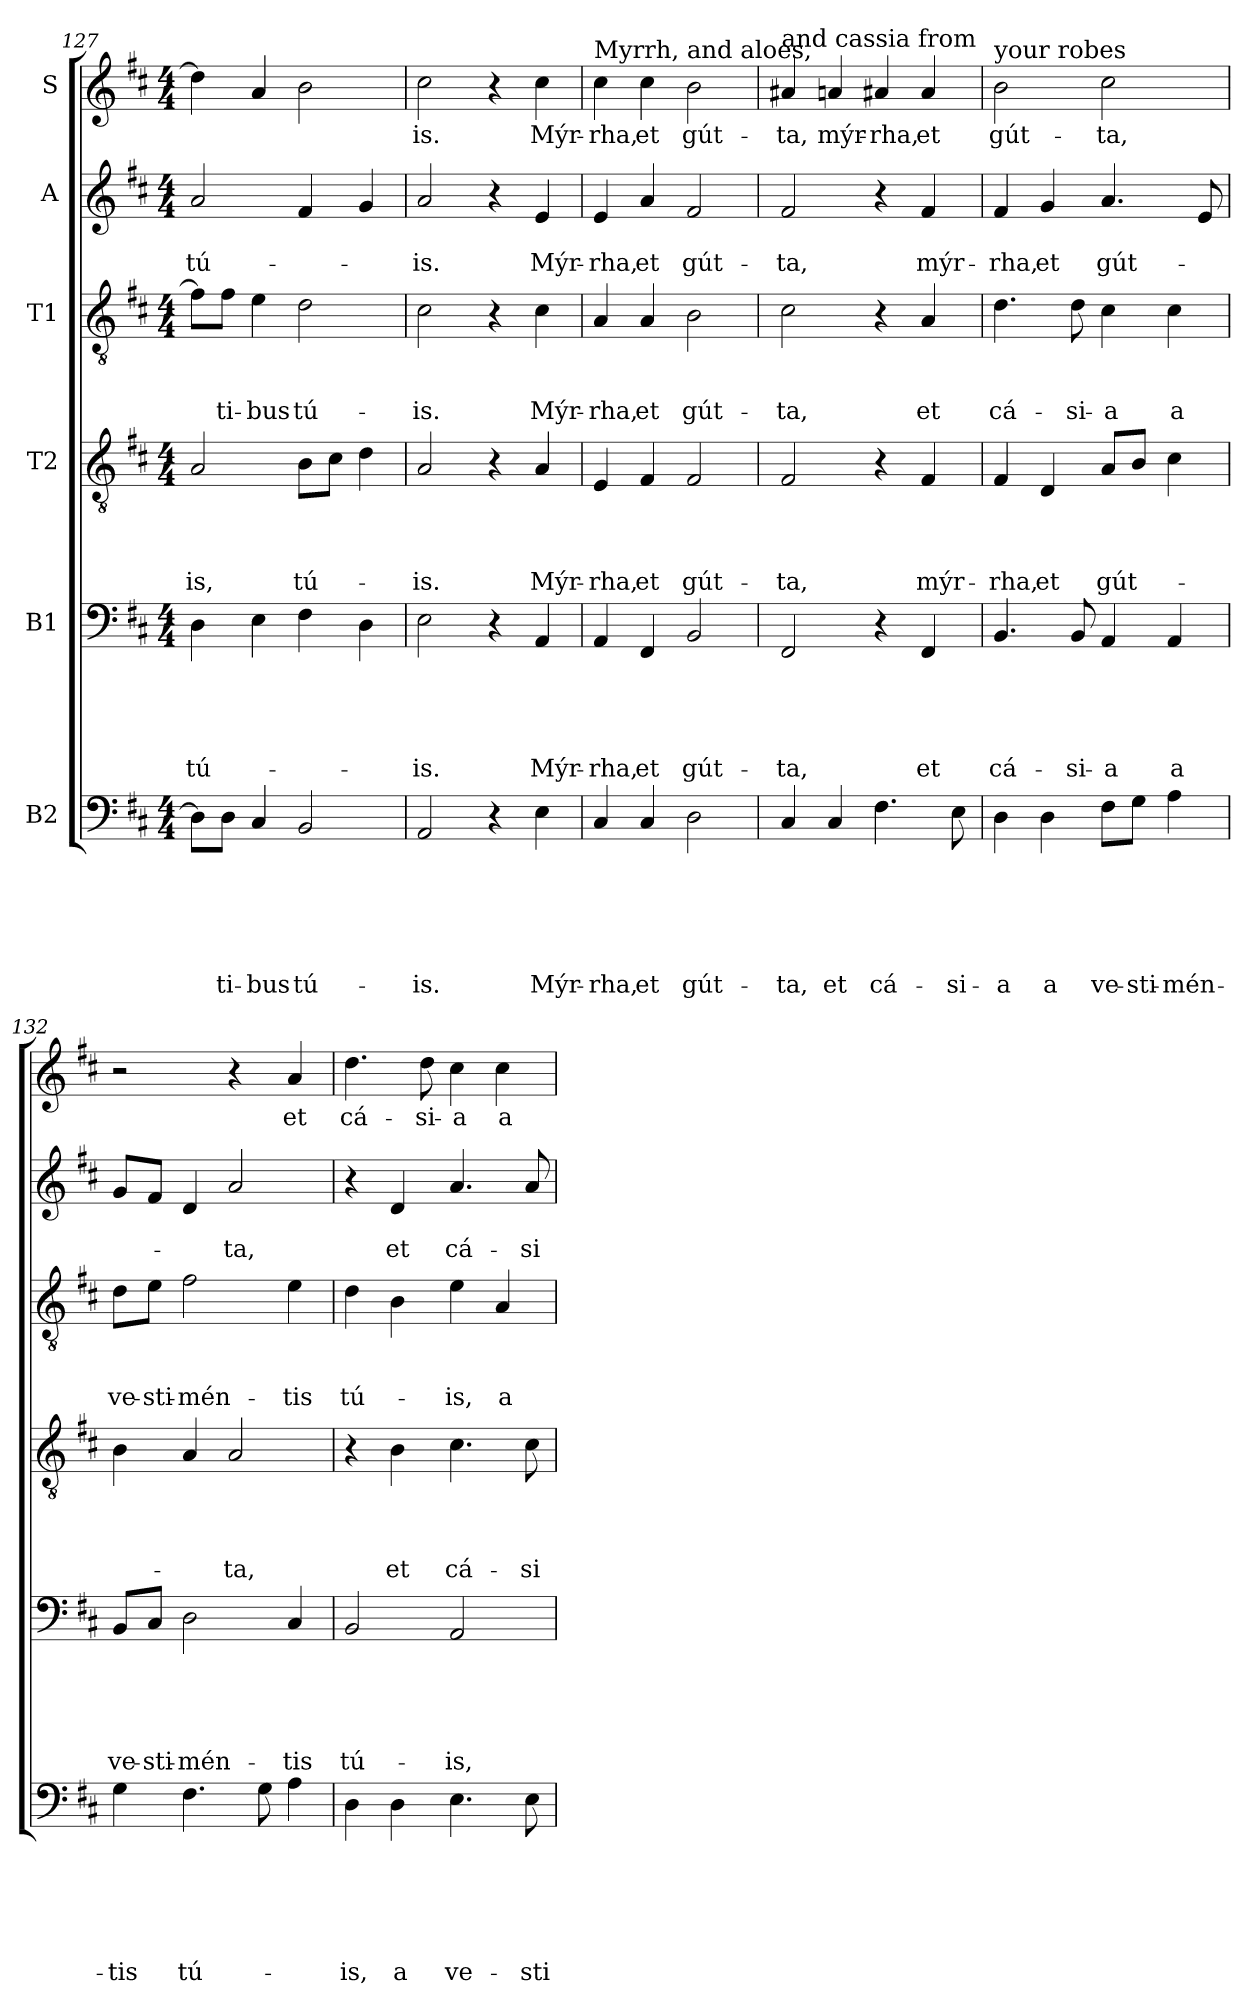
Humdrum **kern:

**kern	**text	**text	**text	**text	**text	**text	**kern	**text	**text	**text	**text	**text	**kern	**text	**text	**text	**text	**kern	**text	**text	**text	**kern	**text	**text	**kern	**text
*part6	*part6	*part6	*part6	*part6	*part6	*part6	*part5	*part5	*part5	*part5	*part5	*part5	*part4	*part4	*part4	*part4	*part4	*part3	*part3	*part3	*part3	*part2	*part2	*part2	*part1	*part1
*staff6	*staff6	*staff6	*staff6	*staff6	*staff6	*staff6	*staff5	*staff5	*staff5	*staff5	*staff5	*staff5	*staff4	*staff4	*staff4	*staff4	*staff4	*staff3	*staff3	*staff3	*staff3	*staff2	*staff2	*staff2	*staff1	*staff1
*I"B2	*	*	*	*	*	*	*I"B1	*	*	*	*	*	*I"T2	*	*	*	*	*I"T1	*	*	*	*I"A	*	*	*I"S	*
*clefF4	*	*	*	*	*	*	*clefF4	*	*	*	*	*	*clefGv2	*	*	*	*	*clefGv2	*	*	*	*clefG2	*	*	*clefG2	*
*k[f#c#]	*	*	*	*	*	*	*k[f#c#]	*	*	*	*	*	*k[f#c#]	*	*	*	*	*k[f#c#]	*	*	*	*k[f#c#]	*	*	*k[f#c#]	*
*D:	*	*	*	*	*	*	*D:	*	*	*	*	*	*D:	*	*	*	*	*D:	*	*	*	*D:	*	*	*D:	*
*M4/4	*	*	*	*	*	*	*M4/4	*	*	*	*	*	*M4/4	*	*	*	*	*M4/4	*	*	*	*M4/4	*	*	*M4/4	*
=127	=127	=127	=127	=127	=127	=127	=127	=127	=127	=127	=127	=127	=127	=127	=127	=127	=127	=127	=127	=127	=127	=127	=127	=127	=127	=127
!	!	!	!	!	!	!	!	!	!	!	!	!LO:LY:b	!	!	!	!	!LO:LY:b	!	!	!	!	!	!	!LO:LY:b	!	!
8D\L]	.	.	.	.	.	.	4D\	.	.	.	.	tú-	2A/	.	.	.	-is,	8f#\L]	.	.	.	2a/	.	tú-	4dd\]	.
!	!	!	!	!	!	!LO:LY:b	!	!	!	!	!	!	!	!	!	!	!	!	!	!	!LO:LY:b	!	!	!	!	!
8D\J	.	.	.	.	.	-ti-	.	.	.	.	.	.	.	.	.	.	.	8f#\J	.	.	-ti-	.	.	.	.	.
!	!	!	!	!	!	!LO:LY:b	!	!	!	!	!	!	!	!	!	!	!	!	!	!	!LO:LY:b	!	!	!	!	!
4C#/	.	.	.	.	.	-bus	4E\	.	.	.	.	.	.	.	.	.	.	4e\	.	.	-bus	.	.	.	4a/	.
!	!	!	!	!	!	!LO:LY:b	!	!	!	!	!	!	!	!	!	!	!LO:LY:b	!	!	!	!LO:LY:b	!	!	!	!	!
2BB/	.	.	.	.	.	tú-	4F#\	.	.	.	.	.	8B\L	.	.	.	tú-	2d\	.	.	tú-	4f#/	.	.	2b\	.
.	.	.	.	.	.	.	.	.	.	.	.	.	8c#\J	.	.	.	.	.	.	.	.	.	.	.	.	.
.	.	.	.	.	.	.	4D\	.	.	.	.	.	4d\	.	.	.	.	.	.	.	.	4g/	.	.	.	.
=128	=128	=128	=128	=128	=128	=128	=128	=128	=128	=128	=128	=128	=128	=128	=128	=128	=128	=128	=128	=128	=128	=128	=128	=128	=128	=128
!	!	!	!	!	!	!LO:LY:b	!	!	!	!	!	!LO:LY:b	!	!	!	!	!LO:LY:b	!	!	!	!LO:LY:b	!	!	!LO:LY:b	!	!LO:LY:b
2AA/	.	.	.	.	.	-is.	2E\	.	.	.	.	-is.	2A/	.	.	.	-is.	2c#\	.	.	-is.	2a/	.	-is.	2cc#\	-is.
4r	.	.	.	.	.	.	4r	.	.	.	.	.	4r	.	.	.	.	4r	.	.	.	4r	.	.	4r	.
!	!	!	!	!	!	!LO:LY:b	!	!	!	!	!	!LO:LY:b	!	!	!	!	!LO:LY:b	!	!	!	!LO:LY:b	!	!	!LO:LY:b	!	!LO:LY:b
4E\	.	.	.	.	.	Mýr-	4AA/	.	.	.	.	Mýr-	4A/	.	.	.	Mýr-	4c#\	.	.	Mýr-	4e/	.	Mýr-	4cc#\	Mýr-
=129	=129	=129	=129	=129	=129	=129	=129	=129	=129	=129	=129	=129	=129	=129	=129	=129	=129	=129	=129	=129	=129	=129	=129	=129	=129	=129
!	!	!	!	!	!	!	!	!	!	!	!	!	!	!	!	!	!	!	!	!	!	!	!	!	!LO:TX:a:t=Myrrh, and aloes,	!
!	!	!	!	!	!	!LO:LY:b	!	!	!	!	!	!LO:LY:b	!	!	!	!	!LO:LY:b	!	!	!	!LO:LY:b	!	!	!LO:LY:b	!	!LO:LY:b
4C#/	.	.	.	.	.	-rha,	4AA/	.	.	.	.	-rha,	4E/	.	.	.	-rha,	4A/	.	.	-rha,	4e/	.	-rha,	4cc#\	-rha,
!	!	!	!	!	!	!LO:LY:b	!	!	!	!	!	!LO:LY:b	!	!	!	!	!LO:LY:b	!	!	!	!LO:LY:b	!	!	!LO:LY:b	!	!LO:LY:b
4C#/	.	.	.	.	.	et	4FF#/	.	.	.	.	et	4F#/	.	.	.	et	4A/	.	.	et	4a/	.	et	4cc#\	et
!	!	!	!	!	!	!LO:LY:b	!	!	!	!	!	!LO:LY:b	!	!	!	!	!LO:LY:b	!	!	!	!LO:LY:b	!	!	!LO:LY:b	!	!LO:LY:b
2D\	.	.	.	.	.	gút-	2BB/	.	.	.	.	gút-	2F#/	.	.	.	gút-	2B\	.	.	gút-	2f#/	.	gút-	2b\	gút-
=130	=130	=130	=130	=130	=130	=130	=130	=130	=130	=130	=130	=130	=130	=130	=130	=130	=130	=130	=130	=130	=130	=130	=130	=130	=130	=130
!	!	!	!	!	!	!	!	!	!	!	!	!	!	!	!	!	!	!	!	!	!	!	!	!	!LO:TX:a:t=and cassia from	!
!	!	!	!	!	!	!LO:LY:b	!	!	!	!	!	!LO:LY:b	!	!	!	!	!LO:LY:b	!	!	!	!LO:LY:b	!	!	!LO:LY:b	!	!LO:LY:b
4C#/	.	.	.	.	.	-ta,	2FF#/	.	.	.	.	-ta,	2F#/	.	.	.	-ta,	2c#\	.	.	-ta,	2f#/	.	-ta,	4a#X/	-ta,
!	!	!	!	!	!	!LO:LY:b	!	!	!	!	!	!	!	!	!	!	!	!	!	!	!	!	!	!	!	!LO:LY:b
4C#/	.	.	.	.	.	et	.	.	.	.	.	.	.	.	.	.	.	.	.	.	.	.	.	.	4ani/	mýr-
!	!	!	!	!	!	!LO:LY:b	!	!	!	!	!	!	!	!	!	!	!	!	!	!	!	!	!	!	!	!LO:LY:b
4.F#\	.	.	.	.	.	cá-	4r	.	.	.	.	.	4r	.	.	.	.	4r	.	.	.	4r	.	.	4a#/	-rha,
!	!	!	!	!	!	!	!	!	!	!	!	!LO:LY:b	!	!	!	!	!LO:LY:b	!	!	!	!LO:LY:b	!	!	!LO:LY:b	!	!LO:LY:b
.	.	.	.	.	.	.	4FF#/	.	.	.	.	et	4F#/	.	.	.	mýr-	4A/	.	.	et	4f#/	.	mýr-	4a#/	et
!	!	!	!	!	!	!LO:LY:b	!	!	!	!	!	!	!	!	!	!	!	!	!	!	!	!	!	!	!	!
8E\	.	.	.	.	.	-si-	.	.	.	.	.	.	.	.	.	.	.	.	.	.	.	.	.	.	.	.
!!LO:PB:g=z
=131	=131	=131	=131	=131	=131	=131	=131	=131	=131	=131	=131	=131	=131	=131	=131	=131	=131	=131	=131	=131	=131	=131	=131	=131	=131	=131
!	!	!	!	!	!	!	!	!	!	!	!	!	!	!	!	!	!	!	!	!	!	!	!	!	!LO:TX:a:t=your robes	!
!	!	!	!	!	!	!LO:LY:b	!	!	!	!	!	!LO:LY:b	!	!	!	!	!LO:LY:b	!	!	!	!LO:LY:b	!	!	!LO:LY:b	!	!LO:LY:b
4D\	.	.	.	.	.	-a	4.BB/	.	.	.	.	cá-	4F#/	.	.	.	-rha,	4.d\	.	.	cá-	4f#/	.	-rha,	2b\	gút-
!	!	!	!	!	!	!LO:LY:b	!	!	!	!	!	!	!	!	!	!	!LO:LY:b	!	!	!	!	!	!	!LO:LY:b	!	!
4D\	.	.	.	.	.	a	.	.	.	.	.	.	4D/	.	.	.	et	.	.	.	.	4g/	.	et	.	.
!	!	!	!	!	!	!	!	!	!	!	!	!LO:LY:b	!	!	!	!	!	!	!	!	!LO:LY:b	!	!	!	!	!
.	.	.	.	.	.	.	8BB/	.	.	.	.	-si-	.	.	.	.	.	8d\	.	.	-si-	.	.	.	.	.
!	!	!	!	!	!	!LO:LY:b	!	!	!	!	!	!LO:LY:b	!	!	!	!	!LO:LY:b	!	!	!	!LO:LY:b	!	!	!LO:LY:b	!	!LO:LY:b
8F#\L	.	.	.	.	.	ve-	4AA/	.	.	.	.	-a	8A/L	.	.	.	gút-	4c#\	.	.	-a	4.a/	.	gút-	2cc#\	-ta,
!	!	!	!	!	!	!LO:LY:b	!	!	!	!	!	!	!	!	!	!	!	!	!	!	!	!	!	!	!	!
8G\J	.	.	.	.	.	-sti-	.	.	.	.	.	.	8B/J	.	.	.	.	.	.	.	.	.	.	.	.	.
!	!	!	!	!	!	!LO:LY:b	!	!	!	!	!	!LO:LY:b	!	!	!	!	!	!	!	!	!LO:LY:b	!	!	!	!	!
4A\	.	.	.	.	.	-mén-	4AA/	.	.	.	.	a	4c#\	.	.	.	.	4c#\	.	.	a	.	.	.	.	.
.	.	.	.	.	.	.	.	.	.	.	.	.	.	.	.	.	.	.	.	.	.	8e/	.	.	.	.
=132	=132	=132	=132	=132	=132	=132	=132	=132	=132	=132	=132	=132	=132	=132	=132	=132	=132	=132	=132	=132	=132	=132	=132	=132	=132	=132
!	!	!	!	!	!	!LO:LY:b	!	!	!	!	!	!LO:LY:b	!	!	!	!	!	!	!	!	!LO:LY:b	!	!	!	!	!
4G\	.	.	.	.	.	-tis	8BB/L	.	.	.	.	ve-	4B\	.	.	.	.	8d\L	.	.	ve-	8g/L	.	.	2r	.
!	!	!	!	!	!	!	!	!	!	!	!	!LO:LY:b	!	!	!	!	!	!	!	!	!LO:LY:b	!	!	!	!	!
.	.	.	.	.	.	.	8C#/J	.	.	.	.	-sti-	.	.	.	.	.	8e\J	.	.	-sti-	8f#/J	.	.	.	.
!	!	!	!	!	!	!LO:LY:b	!	!	!	!	!	!LO:LY:b	!	!	!	!	!	!	!	!	!LO:LY:b	!	!	!	!	!
4.F#\	.	.	.	.	.	tú-	2D\	.	.	.	.	-mén-	4A/	.	.	.	.	2f#\	.	.	-mén-	4d/	.	.	.	.
!	!	!	!	!	!	!	!	!	!	!	!	!	!	!	!	!	!LO:LY:b	!	!	!	!	!	!	!LO:LY:b	!	!
.	.	.	.	.	.	.	.	.	.	.	.	.	2A/	.	.	.	-ta,	.	.	.	.	2a/	.	-ta,	4r	.
8G\	.	.	.	.	.	.	.	.	.	.	.	.	.	.	.	.	.	.	.	.	.	.	.	.	.	.
!	!	!	!	!	!	!	!	!	!	!	!	!LO:LY:b	!	!	!	!	!	!	!	!	!LO:LY:b	!	!	!	!	!LO:LY:b
4A\	.	.	.	.	.	.	4C#/	.	.	.	.	-tis	.	.	.	.	.	4e\	.	.	-tis	.	.	.	4a/	et
=133	=133	=133	=133	=133	=133	=133	=133	=133	=133	=133	=133	=133	=133	=133	=133	=133	=133	=133	=133	=133	=133	=133	=133	=133	=133	=133
!	!	!	!	!	!	!LO:LY:b	!	!	!	!	!	!LO:LY:b	!	!	!	!	!	!	!	!	!LO:LY:b	!	!	!	!	!LO:LY:b
4D\	.	.	.	.	.	-is,	2BB/	.	.	.	.	tú-	4r	.	.	.	.	4d\	.	.	tú-	4r	.	.	4.dd\	cá-
!	!	!	!	!	!	!LO:LY:b	!	!	!	!	!	!	!	!	!	!	!LO:LY:b	!	!	!	!	!	!	!LO:LY:b	!	!
4D\	.	.	.	.	.	a	.	.	.	.	.	.	4B\	.	.	.	et	4B\	.	.	.	4d/	.	et	.	.
!	!	!	!	!	!	!	!	!	!	!	!	!	!	!	!	!	!	!	!	!	!	!	!	!	!	!LO:LY:b
.	.	.	.	.	.	.	.	.	.	.	.	.	.	.	.	.	.	.	.	.	.	.	.	.	8dd\	-si-
!	!	!	!	!	!	!LO:LY:b	!	!	!	!	!	!LO:LY:b	!	!	!	!	!LO:LY:b	!	!	!	!LO:LY:b	!	!	!LO:LY:b	!	!LO:LY:b
4.E\	.	.	.	.	.	ve-	2AA/	.	.	.	.	-is,	4.c#\	.	.	.	cá-	4e\	.	.	-is,	4.a/	.	cá-	4cc#\	-a
!	!	!	!	!	!	!	!	!	!	!	!	!	!	!	!	!	!	!	!	!	!LO:LY:b	!	!	!	!	!LO:LY:b
.	.	.	.	.	.	.	.	.	.	.	.	.	.	.	.	.	.	4A/	.	.	a	.	.	.	4cc#\	a
!	!	!	!	!	!	!LO:LY:b	!	!	!	!	!	!	!	!	!	!	!LO:LY:b	!	!	!	!	!	!	!LO:LY:b	!	!
8E\	.	.	.	.	.	-sti-	.	.	.	.	.	.	8c#\	.	.	.	-si-	.	.	.	.	8a/	.	-si-	.	.
=	=	=	=	=	=	=	=	=	=	=	=	=	=	=	=	=	=	=	=	=	=	=	=	=	=	=
*-	*-	*-	*-	*-	*-	*-	*-	*-	*-	*-	*-	*-	*-	*-	*-	*-	*-	*-	*-	*-	*-	*-	*-	*-	*-	*-
